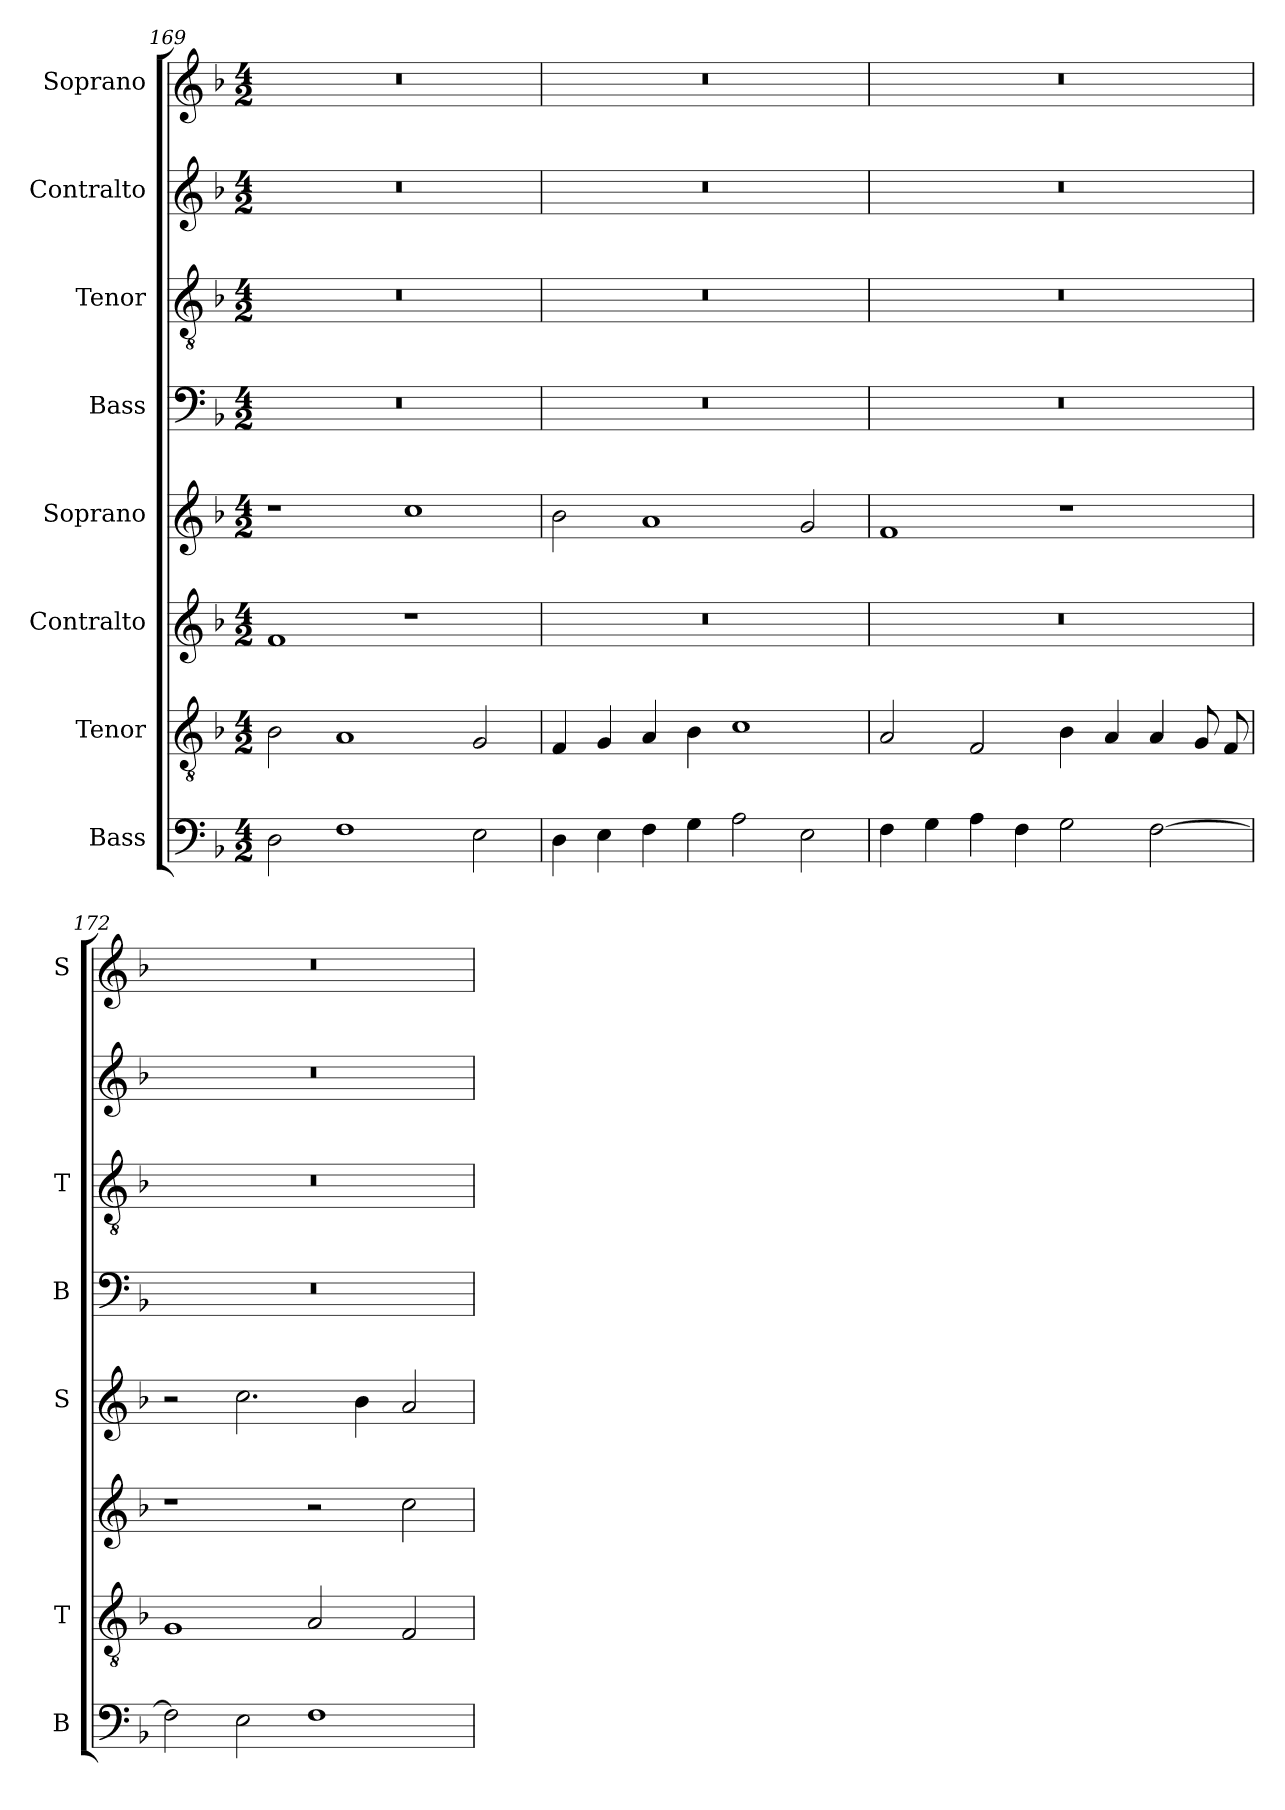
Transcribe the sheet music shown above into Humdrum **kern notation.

**kern	**kern	**kern	**kern	**kern	**kern	**kern	**kern
*part8	*part7	*part6	*part5	*part4	*part3	*part2	*part1
*staff8	*staff7	*staff6	*staff5	*staff4	*staff3	*staff2	*staff1
*I"Bass	*I"Tenor	*I"Contralto	*I"Soprano	*I"Bass	*I"Tenor	*I"Contralto	*I"Soprano
*I'B	*I'T	*	*I'S	*I'B	*I'T	*	*I'S
*clefF4	*clefGv2	*clefG2	*clefG2	*clefF4	*clefGv2	*clefG2	*clefG2
*k[b-]	*k[b-]	*k[b-]	*k[b-]	*k[b-]	*k[b-]	*k[b-]	*k[b-]
*F:ion	*F:ion	*F:ion	*F:ion	*F:ion	*F:ion	*F:ion	*F:ion
*M4/2	*M4/2	*M4/2	*M4/2	*M4/2	*M4/2	*M4/2	*M4/2
=169	=169	=169	=169	=169	=169	=169	=169
2D	2B-	1f	1r	0r	0r	0r	0r
1F	1A	.	.	.	.	.	.
.	.	1r	1cc	.	.	.	.
2E	2G	.	.	.	.	.	.
=170	=170	=170	=170	=170	=170	=170	=170
4D	4F	0r	2b-	0r	0r	0r	0r
4E	4G	.	.	.	.	.	.
4F	4A	.	1a	.	.	.	.
4G	4B-	.	.	.	.	.	.
2A	1c	.	.	.	.	.	.
2E	.	.	2g	.	.	.	.
=171	=171	=171	=171	=171	=171	=171	=171
4F	2A	0r	1f	0r	0r	0r	0r
4G	.	.	.	.	.	.	.
4A	2F	.	.	.	.	.	.
4F	.	.	.	.	.	.	.
2G	4B-	.	1r	.	.	.	.
.	4A	.	.	.	.	.	.
[2F	4A	.	.	.	.	.	.
.	8G	.	.	.	.	.	.
.	8F	.	.	.	.	.	.
=172	=172	=172	=172	=172	=172	=172	=172
2F]	1G	1r	2r	0r	0r	0r	0r
2E	.	.	2.cc	.	.	.	.
1F	2A	2r	.	.	.	.	.
.	.	.	4b-	.	.	.	.
.	2F	2cc	2a	.	.	.	.
=	=	=	=	=	=	=	=
*-	*-	*-	*-	*-	*-	*-	*-
